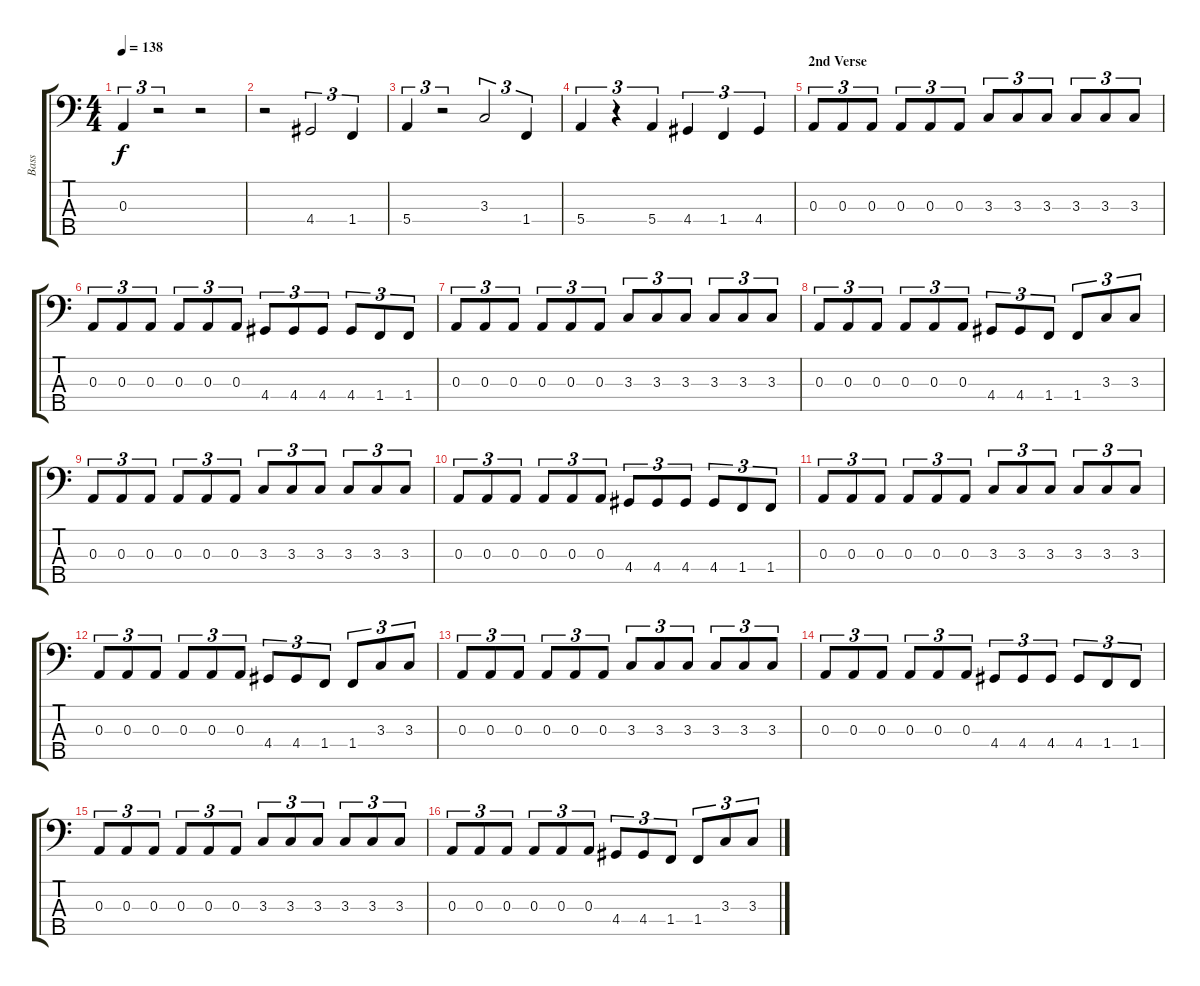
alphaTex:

\track ("Bass" "Bass") {instrument electricbassfinger}
\staff {score tabs}
\tuning (G2 D2 A1 E1 B0) {hide}
\ts (4 4)
\tempo 138
\clef f4
\ks c
0.3.4{tu (3 2) dy f} r.2{tu (3 2)} r.2 |
r.2 4.4.2{tu (3 2)} 1.4.4{tu (3 2)} |
5.4.4{tu (3 2)} r.2{tu (3 2)} 3.3.2{tu (3 2)} 1.4.4{tu (3 2)} |
5.4.4{tu (3 2)} r.4{tu (3 2)} 5.4.4{tu (3 2)} 4.4.4{tu (3 2)} 1.4.4{tu (3 2)} 4.4.4{tu (3 2)} |
\section ("" "2nd Verse")
0.3.8{tu (3 2)} 0.3.8{tu (3 2)} 0.3.8{tu (3 2)} 0.3.8{tu (3 2)} 0.3.8{tu (3 2)} 0.3.8{tu (3 2)} 3.3.8{tu (3 2)} 3.3.8{tu (3 2)} 3.3.8{tu (3 2)} 3.3.8{tu (3 2)} 3.3.8{tu (3 2)} 3.3.8{tu (3 2)} |
0.3.8{tu (3 2)} 0.3.8{tu (3 2)} 0.3.8{tu (3 2)} 0.3.8{tu (3 2)} 0.3.8{tu (3 2)} 0.3.8{tu (3 2)} 4.4.8{tu (3 2)} 4.4.8{tu (3 2)} 4.4.8{tu (3 2)} 4.4.8{tu (3 2)} 1.4.8{tu (3 2)} 1.4.8{tu (3 2)} |
0.3.8{tu (3 2)} 0.3.8{tu (3 2)} 0.3.8{tu (3 2)} 0.3.8{tu (3 2)} 0.3.8{tu (3 2)} 0.3.8{tu (3 2)} 3.3.8{tu (3 2)} 3.3.8{tu (3 2)} 3.3.8{tu (3 2)} 3.3.8{tu (3 2)} 3.3.8{tu (3 2)} 3.3.8{tu (3 2)} |
0.3.8{tu (3 2)} 0.3.8{tu (3 2)} 0.3.8{tu (3 2)} 0.3.8{tu (3 2)} 0.3.8{tu (3 2)} 0.3.8{tu (3 2)} 4.4.8{tu (3 2)} 4.4.8{tu (3 2)} 1.4.8{tu (3 2)} 1.4.8{tu (3 2)} 3.3.8{tu (3 2)} 3.3.8{tu (3 2)} |
0.3.8{tu (3 2)} 0.3.8{tu (3 2)} 0.3.8{tu (3 2)} 0.3.8{tu (3 2)} 0.3.8{tu (3 2)} 0.3.8{tu (3 2)} 3.3.8{tu (3 2)} 3.3.8{tu (3 2)} 3.3.8{tu (3 2)} 3.3.8{tu (3 2)} 3.3.8{tu (3 2)} 3.3.8{tu (3 2)} |
0.3.8{tu (3 2)} 0.3.8{tu (3 2)} 0.3.8{tu (3 2)} 0.3.8{tu (3 2)} 0.3.8{tu (3 2)} 0.3.8{tu (3 2)} 4.4.8{tu (3 2)} 4.4.8{tu (3 2)} 4.4.8{tu (3 2)} 4.4.8{tu (3 2)} 1.4.8{tu (3 2)} 1.4.8{tu (3 2)} |
0.3.8{tu (3 2)} 0.3.8{tu (3 2)} 0.3.8{tu (3 2)} 0.3.8{tu (3 2)} 0.3.8{tu (3 2)} 0.3.8{tu (3 2)} 3.3.8{tu (3 2)} 3.3.8{tu (3 2)} 3.3.8{tu (3 2)} 3.3.8{tu (3 2)} 3.3.8{tu (3 2)} 3.3.8{tu (3 2)} |
0.3.8{tu (3 2)} 0.3.8{tu (3 2)} 0.3.8{tu (3 2)} 0.3.8{tu (3 2)} 0.3.8{tu (3 2)} 0.3.8{tu (3 2)} 4.4.8{tu (3 2)} 4.4.8{tu (3 2)} 1.4.8{tu (3 2)} 1.4.8{tu (3 2)} 3.3.8{tu (3 2)} 3.3.8{tu (3 2)} |
0.3.8{tu (3 2)} 0.3.8{tu (3 2)} 0.3.8{tu (3 2)} 0.3.8{tu (3 2)} 0.3.8{tu (3 2)} 0.3.8{tu (3 2)} 3.3.8{tu (3 2)} 3.3.8{tu (3 2)} 3.3.8{tu (3 2)} 3.3.8{tu (3 2)} 3.3.8{tu (3 2)} 3.3.8{tu (3 2)} |
0.3.8{tu (3 2)} 0.3.8{tu (3 2)} 0.3.8{tu (3 2)} 0.3.8{tu (3 2)} 0.3.8{tu (3 2)} 0.3.8{tu (3 2)} 4.4.8{tu (3 2)} 4.4.8{tu (3 2)} 4.4.8{tu (3 2)} 4.4.8{tu (3 2)} 1.4.8{tu (3 2)} 1.4.8{tu (3 2)} |
0.3.8{tu (3 2)} 0.3.8{tu (3 2)} 0.3.8{tu (3 2)} 0.3.8{tu (3 2)} 0.3.8{tu (3 2)} 0.3.8{tu (3 2)} 3.3.8{tu (3 2)} 3.3.8{tu (3 2)} 3.3.8{tu (3 2)} 3.3.8{tu (3 2)} 3.3.8{tu (3 2)} 3.3.8{tu (3 2)} |
0.3.8{tu (3 2)} 0.3.8{tu (3 2)} 0.3.8{tu (3 2)} 0.3.8{tu (3 2)} 0.3.8{tu (3 2)} 0.3.8{tu (3 2)} 4.4.8{tu (3 2)} 4.4.8{tu (3 2)} 1.4.8{tu (3 2)} 1.4.8{tu (3 2)} 3.3.8{tu (3 2)} 3.3.8{tu (3 2)}
